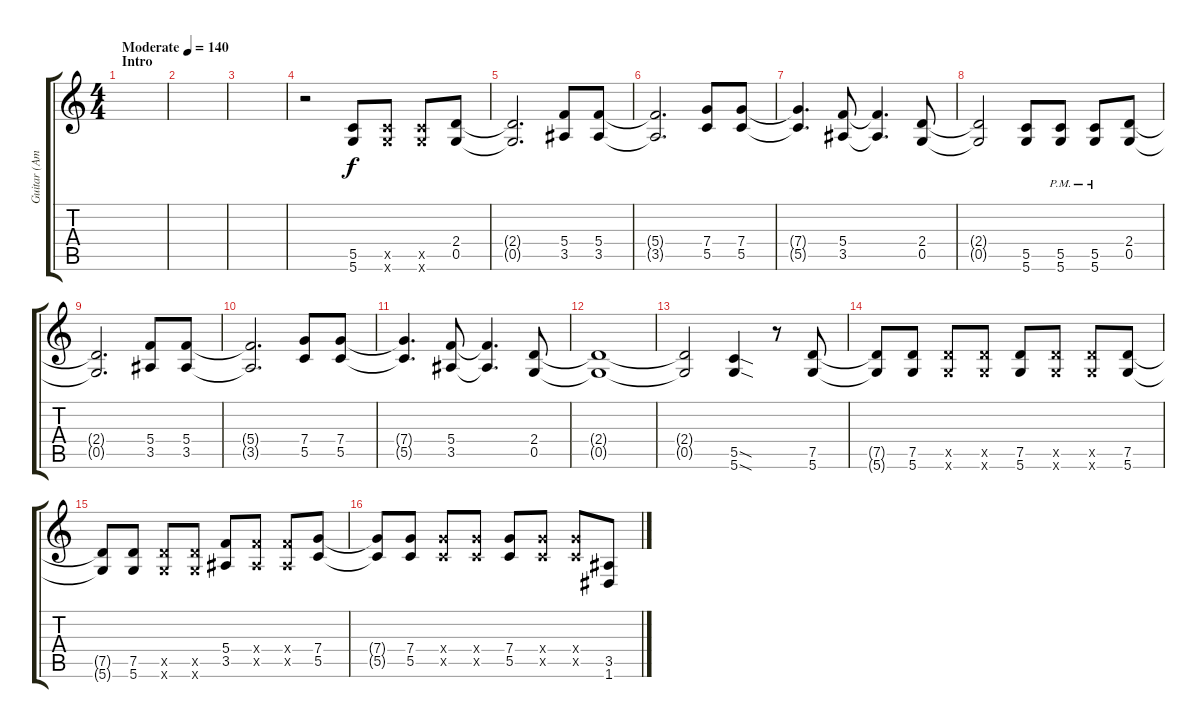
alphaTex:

\track ("Guitar (Amen)" "Guitar (Am") {instrument distortionguitar}
\staff {score tabs}
\tuning (D4 A3 F3 C3 G2 D2) {hide}
\ts (4 4)
\section ("" "Intro")
\tempo (140 "Moderate")
\clef g2
\ks c
|
|
|
r.2 (5.5 5.6).8 (5.5{x} 5.6{x}).8 (5.5{x} 5.6{x}).8 (2.4 0.5).8 |
(2.4{t} 0.5{t}).2{d} (5.4 3.5).8 (5.4 3.5).8 |
(5.4{t} 3.5{t}).2{d} (7.4 5.5).8 (7.4 5.5).8 |
(7.4{t} 5.5{t}).4{d} (5.4 3.5).8 (5.4{t} 3.5{t}).4{d} (2.4 0.5).8 |
(2.4{t} 0.5{t}).2 (5.5 5.6).8 (5.5{pm} 5.6{pm}).8 (5.5{pm} 5.6{pm}).8 (2.4 0.5).8 |
(2.4{t} 0.5{t}).2{d} (5.4 3.5).8 (5.4 3.5).8 |
(5.4{t} 3.5{t}).2{d} (7.4 5.5).8 (7.4 5.5).8 |
(7.4{t} 5.5{t}).4{d} (5.4 3.5).8 (5.4{t} 3.5{t}).4{d} (2.4 0.5).8 |
(2.4{t} 0.5{t}).1 |
(2.4{t} 0.5{t}).2 (5.5{sod} 5.6{sod}).4 r.8 (7.5 5.6).8 |
(7.5{t} 5.6{t}).8 (7.5 5.6).8 (7.5{x} 5.6{x}).8 (7.5{x} 5.6{x}).8 (7.5 5.6).8 (7.5{x} 5.6{x}).8 (7.5{x} 5.6{x}).8 (7.5 5.6).8 |
(7.5{t} 5.6{t}).8 (7.5 5.6).8 (7.5{x} 5.6{x}).8 (7.5{x} 5.6{x}).8 (5.4 3.5).8 (5.4{x} 3.5{x}).8 (5.4{x} 3.5{x}).8 (7.4 5.5).8 |
(7.4{t} 5.5{t}).8 (7.4 5.5).8 (7.4{x} 5.5{x}).8 (7.4{x} 5.5{x}).8 (7.4 5.5).8 (7.4{x} 5.5{x}).8 (7.4{x} 5.5{x}).8 (3.5 1.6).8
